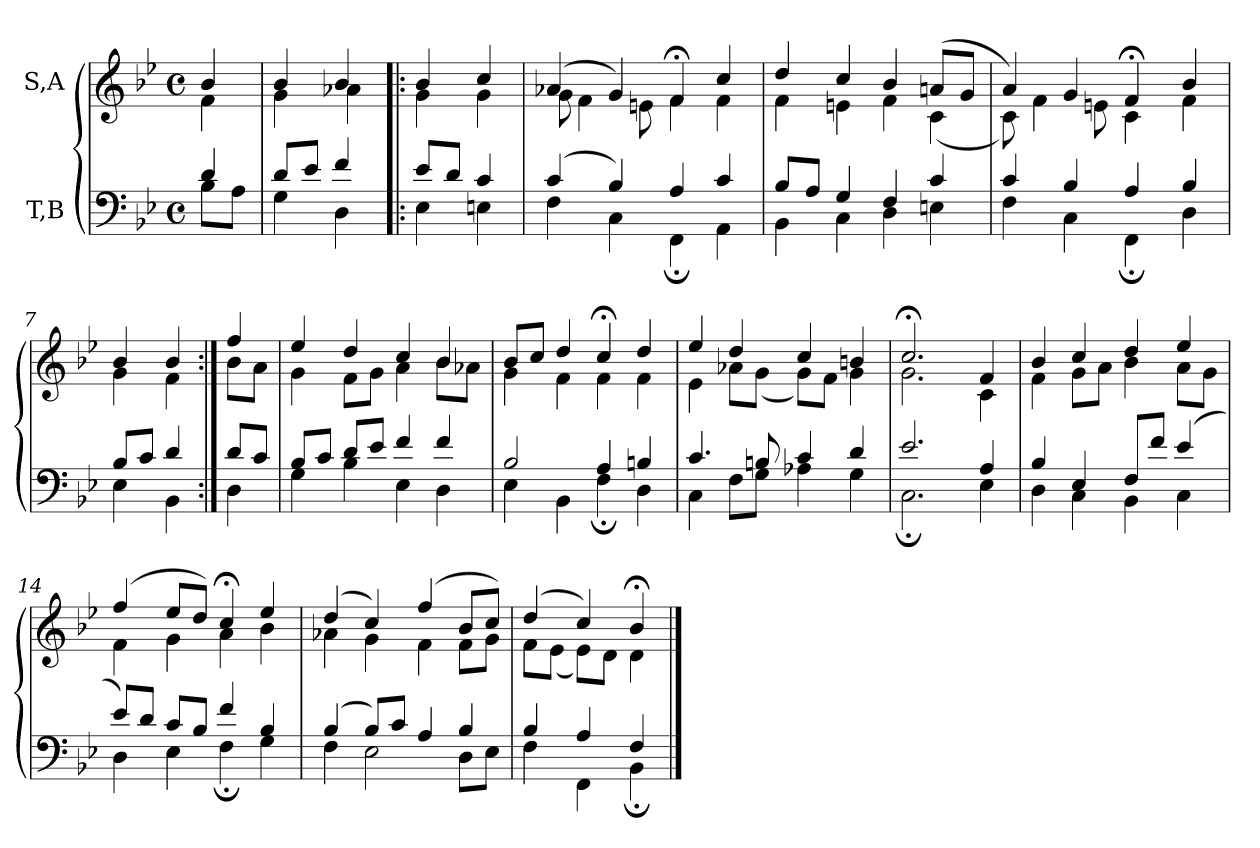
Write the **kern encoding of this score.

**kern	**kern
*part2	*part1
*staff2	*staff1
*I"T,B	*I"S,A
*clefF4	*clefG2
*k[b-e-]	*k[b-e-]
*M4/4	*M4/4
*met(c)	*met(c)
=	=
*^	*^
4d	8B-L	4b-	4f
.	8AJ	.	.
=1a	=1a	=1a	=1a
8dL	4G	4b-	4g
8e-J	.	.	.
4f	4D	4b-	4a-X
=482!|:	=482!|:	=482!|:	=482!|:
8e-L	4E-	4b-	4g
8dJ	.	.	.
4c	4En	4cc	4g
=3	=3	=3	=3
(>4c	4F	(>4a-X	8g
.	.	.	4f
4B-)	4C	4g)	.
.	.	.	8en
4A	4FF;	4f;<	4f
4c	4AA	4cc	4f
=4	=4	=4	=4
8B-L	4BB-	4dd	4f
8AJ	.	.	.
4G	4C	4cc	4en
4F	4D	4b-	4f
4c	4En	(>8anL	(<4c
.	.	8gJ	.
=485	=485	=485	=485
4c	4F	4a)	8c)
.	.	.	4f
4B-	4C	4g	.
.	.	.	8en
4A	4FF;	4f;<	4c
=486-	=486-	=486-	=486-
4B-	4D	4b-	4f
=7a	=7a	=7a	=7a
8B-L	4E-	4b-	4g
8cJ	.	.	.
4d	4BB-	4b-	4f
=488:|!	=488:|!	=488:|!	=488:|!
8dL	4D	4ff	8b-L
8cJ	.	.	8aJ
=9	=9	=9	=9
8B-L	4G	4ee-	4g
8cJ	.	.	.
8dL	4B-	4dd	8fL
8e-J	.	.	8gJ
4f	4E-	4cc	4a
4f	4D	4b-	8b-L
.	.	.	8a-XJ
=10	=10	=10	=10
2B-	4E-	8b-L	4g
.	.	8ccJ	.
.	4BB-	4dd	4f
4A	4F;	4cc;<	4f
4Bn	4D	4dd	4f
=11	=11	=11	=11
4.c	4C	4ee-	4e-
.	8FL	4dd	8a-XL
8Bn	8GJ	.	(<8gJ
4c	4A-X	4cc	8gL)
.	.	.	8fJ
4d	4G	4bn	4g
=12	=12	=12	=12
2.e-	2.C;	2.cc;<	2.g
4A	4E-	4f	4c
=13	=13	=13	=13
4B-	4D	4b-	4f
4E-	4C	4cc	8gL
.	.	.	8aJ
8FL	4BB-	4dd	4b-
8fJ	.	.	.
(>4e-	4C	4ee-	8aL
.	.	.	8gJ
=14	=14	=14	=14
8e-L)	4D	(>4ff	4f
8dJ	.	.	.
8cL	4E-	8ee-L	4g
8B-J	.	8ddJ)	.
4f	4F;	4cc;<	4a
4B-	4G	4ee-	4b-
=15	=15	=15	=15
(>4B-	4F	(>4dd	4a-X
8B-L)	2E-	4cc)	4g
8cJ	.	.	.
4A	.	(>4ff	4f
4B-	8DL	8b-L	8fL
.	8E-J	8ccJ)	8gJ
=496	=496	=496	=496
4B-	4F	(>4dd	8fL
.	.	.	(<8e-J
4A	4FF	4cc)	8e-L)
.	.	.	8dJ
4F	4BB-;	4b-;<	4d
*v	*v	*	*
*	*v	*v
==	==
*-	*-
